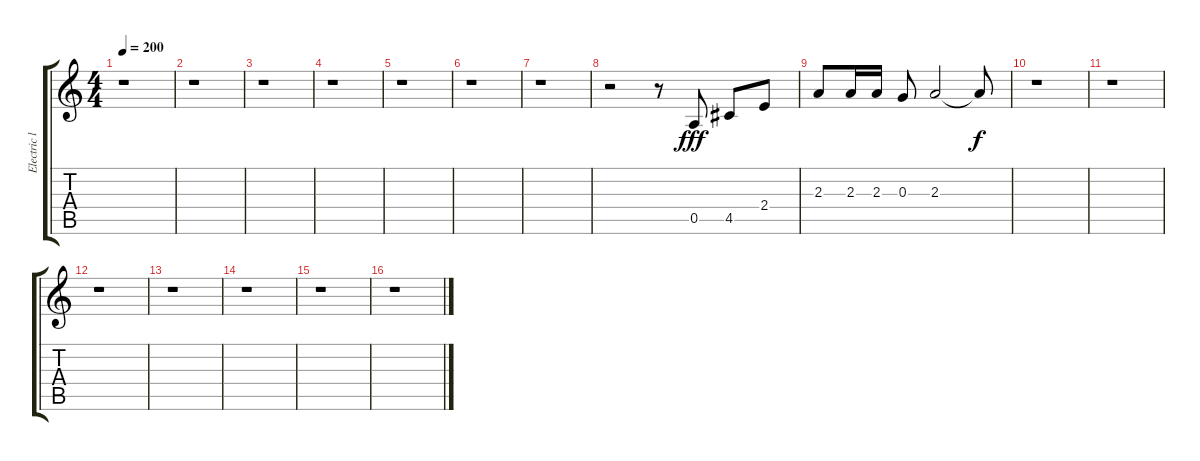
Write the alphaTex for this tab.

\track ("Electric lead" "Electric l") {instrument electricguitarclean}
\staff {score tabs}
\tuning (E4 B3 G3 D3 A2 E2) {hide}
\ts (4 4)
\tempo 200
\clef g2
\ks c
r.1{dy f} |
r.1 |
r.1 |
r.1 |
r.1 |
r.1 |
r.1 |
r.2 r.8 0.5.8{dy fff} 4.5.8 2.4.8 |
2.3.8 2.3.16 2.3.16 0.3.8 2.3.2 2.3{t}.8{dy f} |
r.1 |
r.1 |
r.1 |
r.1 |
r.1 |
r.1 |
r.1
